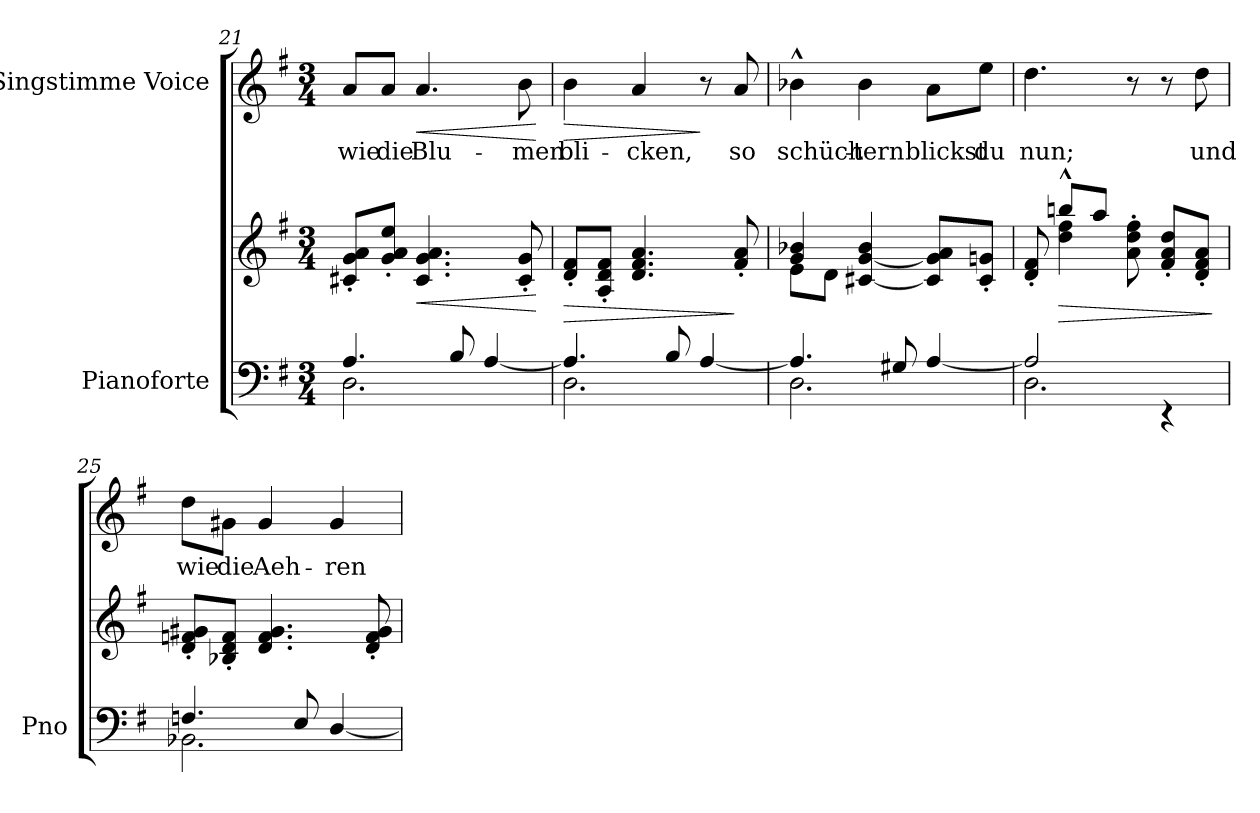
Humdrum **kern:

**kern	**kern	**dynam	**kern	**text	**dynam
*part2	*part2	*part2	*part1	*part1	*part1
*staff3	*staff2	*staff2/3	*staff1	*staff1	*staff1
*I"Pianoforte	*	*	*I"Singstimme Voice	*	*
*I'Pno	*	*	*	*	*
*clefF4	*clefG2	*	*clefG2	*	*
*k[f#]	*k[f#]	*	*k[f#]	*	*
*M3/4	*M3/4	*	*M3/4	*	*
=21	=21	=21	=21	=21	=21
*^	*	*	*	*	*
2.D\	4.A/	8c#X/' 8g/' 8a/'L	.	8a/L	wie	.
.	.	8g/' 8a/' 8ee/'J	.	8a/J	die	.
!	!	!	!LO:HP:b	!	!	!LO:HP:b
.	.	4.c#/ 4.g/ 4.a/	<	4.a/	Blu-	<
.	8B/	.	.	.	.	.
.	[4A/	.	.	.	.	.
.	.	8c#/' 8g/'	.	8b\	-men	.
*v	*v	*	*	*	*	*
.	.	[	.	.	[
=22	=22	=22	=22	=22	=22
*^	*	*	*	*	*
!	!	!	!LO:HP:b	!	!	!LO:HP:b
2.D\	4.A/]	8d/' 8f#/'L	>	4b\	bli-	>
.	.	8A/' 8d/' 8f#/'J	.	.	.	.
.	.	4.d/ 4.f#/ 4.a/	.	4a/	-cken,	.
.	8B/	.	.	.	.	.
.	[4A/	.	.	8r	.	]
.	.	8f#/' 8a/'	]	8a/	so	.
=23	=23	=23	=23	=23	=23	=23
*	*	*^	*	*	*	*
2.D\	4.A/]	4g/ 4b-X/	8e\L	.	4b-X^^\	schüch-	.
.	.	.	8d\J	.	.	.	.
.	.	[<4c#X/ [4g/ 4b-/	2ryy	.	4b-\	-tern	.
.	8G#X/	.	.	.	.	.	.
.	[4A/	8c#/] 8g/] 8a/L	.	.	8a\L	blickst	.
.	.	8c#/'< 8gn/'<J	.	.	8ee\J	du	.
=24	=24	=24	=24	=24	=24	=24	=24
2.D\	2A/]	8d/'< 8f#/'<	8ryy	.	4.dd\	nun;	.
!	!	!	!	!LO:HP:b	!	!	!
.	.	8bbn^^/L	4dd\ 4ff#\	>	.	.	.
.	.	8aa/J	.	.	.	.	.
.	.	8a\'> 8dd\'> 8ff#\'>	4.ryy	.	8r	.	.
.	4r	8f#/'< 8a/'< 8dd/'<L	.	.	8r	.	.
.	.	8d/'< 8f#/'< 8a/'<J	.	.	8dd\	und	.
*v	*v	*	*	*	*	*	*
*	*v	*v	*	*	*	*
.	.	]	.	.	.
=25	=25	=25	=25	=25	=25
*^	*	*	*	*	*
2.BB-X\	4.Fn/	8d/' 8fn/' 8g#X/'L	.	8dd\L	wie	.
.	.	8B-X/' 8d/' 8f/'J	.	8g#X\J	die	.
.	.	4.d/ 4.f/ 4.g#/	.	4g#/	Aeh-	.
.	8E/	.	.	.	.	.
.	[4D/	.	.	4g#/	-ren	.
.	.	8d/' 8f/' 8g#/'	.	.	.	.
*v	*v	*	*	*	*	*
=	=	=	=	=	=
*-	*-	*-	*-	*-	*-
